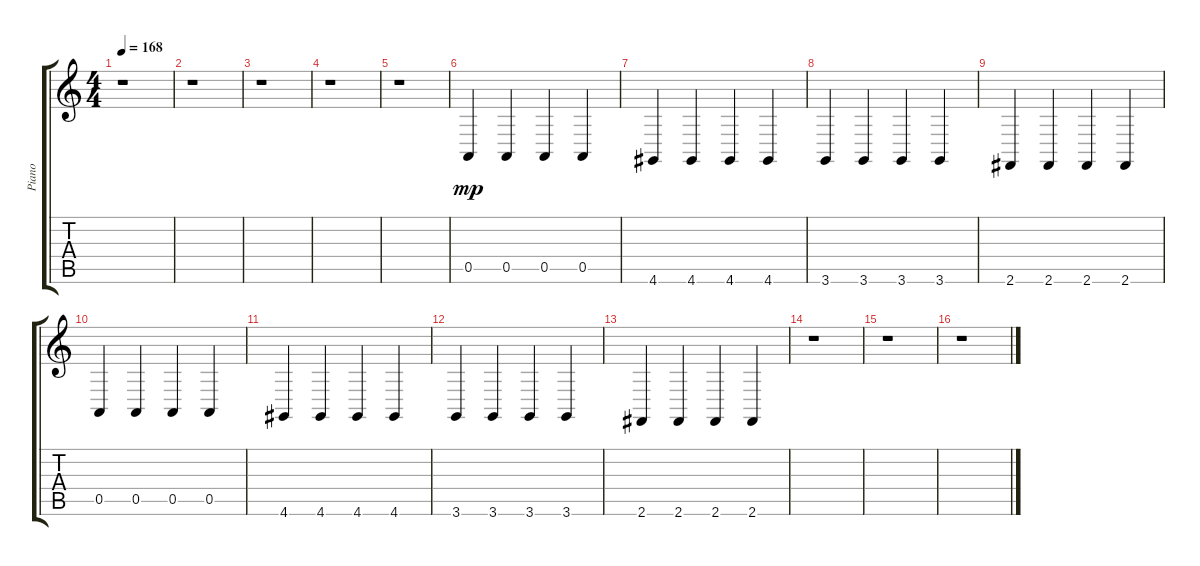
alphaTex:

\track ("Piano" "Piano") {instrument acousticgrandpiano}
\staff {score tabs}
\tuning (E4 B3 G3 D3 A2 E2) {hide}
\ts (4 4)
\tempo 168
\clef g2
\ks c
r.1{dy mp} |
r.1 |
r.1 |
r.1 |
r.1 |
0.5.4 0.5.4 0.5.4 0.5.4 |
4.6.4 4.6.4 4.6.4 4.6.4 |
3.6.4 3.6.4 3.6.4 3.6.4 |
2.6.4 2.6.4 2.6.4 2.6.4 |
0.5.4 0.5.4 0.5.4 0.5.4 |
4.6.4 4.6.4 4.6.4 4.6.4 |
3.6.4 3.6.4 3.6.4 3.6.4 |
2.6.4 2.6.4 2.6.4 2.6.4 |
r.1 |
r.1 |
r.1
